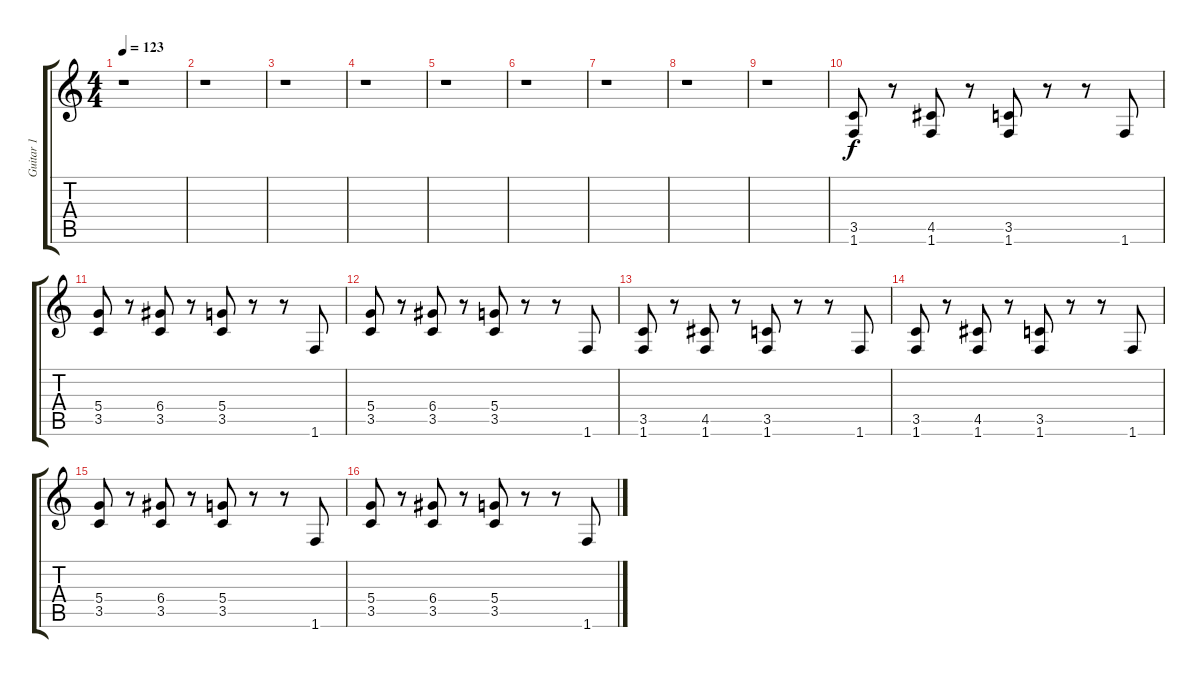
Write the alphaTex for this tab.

\track ("Guitar 1" "Guitar 1") {instrument distortionguitar}
\staff {score tabs}
\tuning (E4 B3 G3 D3 A2 E2) {hide}
\ts (4 4)
\tempo 123
\clef g2
\ks c
r.1{dy f instrument distortionguitar} |
r.1 |
r.1 |
r.1 |
r.1 |
r.1 |
r.1 |
r.1 |
r.1 |
(3.5 1.6).8 r.8 (4.5 1.6).8 r.8 (3.5 1.6).8 r.8 r.8 1.6.8 |
(5.4 3.5).8 r.8 (6.4 3.5).8 r.8 (5.4 3.5).8 r.8 r.8 1.6.8 |
(5.4 3.5).8 r.8 (6.4 3.5).8 r.8 (5.4 3.5).8 r.8 r.8 1.6.8 |
(3.5 1.6).8 r.8 (4.5 1.6).8 r.8 (3.5 1.6).8 r.8 r.8 1.6.8 |
(3.5 1.6).8 r.8 (4.5 1.6).8 r.8 (3.5 1.6).8 r.8 r.8 1.6.8 |
(5.4 3.5).8 r.8 (6.4 3.5).8 r.8 (5.4 3.5).8 r.8 r.8 1.6.8 |
(5.4 3.5).8 r.8 (6.4 3.5).8 r.8 (5.4 3.5).8 r.8 r.8 1.6.8
